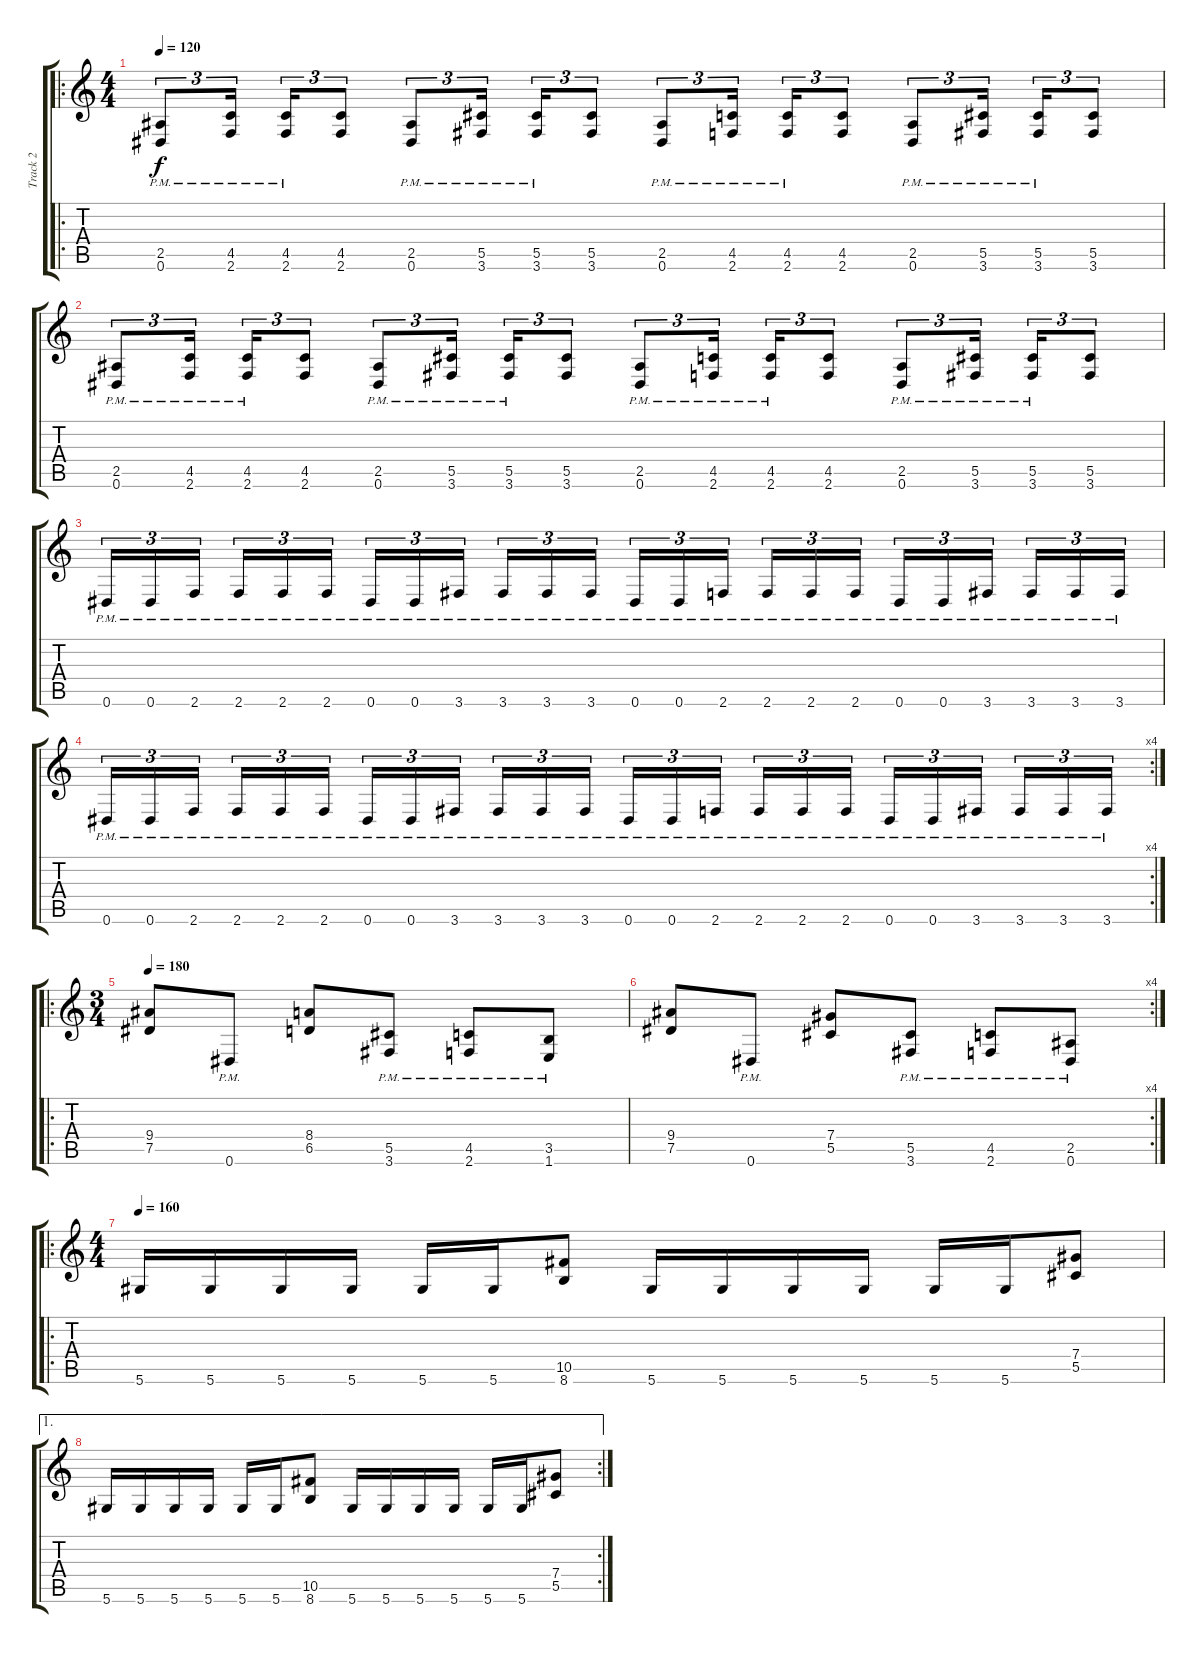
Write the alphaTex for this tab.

\track ("Track 2" "Track 2") {instrument distortionguitar}
\staff {score tabs}
\tuning (Eb4 Bb3 Gb3 Db3 Ab2 Eb2) {hide}
\ro
\ts (4 4)
\tempo 120
\clef g2
\ks c
(2.5{pm} 0.6{pm}).8{tu (3 2) dy f} (4.5{pm} 2.6{pm}).16{tu (3 2)} (4.5{pm} 2.6{pm}).16{tu (3 2)} (4.5 2.6).8{tu (3 2)} (2.5{pm} 0.6{pm}).8{tu (3 2)} (5.5{pm} 3.6{pm}).16{tu (3 2)} (5.5{pm} 3.6{pm}).16{tu (3 2)} (5.5 3.6).8{tu (3 2)} (2.5{pm} 0.6{pm}).8{tu (3 2)} (4.5{pm} 2.6{pm}).16{tu (3 2)} (4.5{pm} 2.6{pm}).16{tu (3 2)} (4.5 2.6).8{tu (3 2)} (2.5{pm} 0.6{pm}).8{tu (3 2)} (5.5{pm} 3.6{pm}).16{tu (3 2)} (5.5{pm} 3.6{pm}).16{tu (3 2)} (5.5 3.6).8{tu (3 2)} |
(2.5{pm} 0.6{pm}).8{tu (3 2)} (4.5{pm} 2.6{pm}).16{tu (3 2)} (4.5{pm} 2.6{pm}).16{tu (3 2)} (4.5 2.6).8{tu (3 2)} (2.5{pm} 0.6{pm}).8{tu (3 2)} (5.5{pm} 3.6{pm}).16{tu (3 2)} (5.5{pm} 3.6{pm}).16{tu (3 2)} (5.5 3.6).8{tu (3 2)} (2.5{pm} 0.6{pm}).8{tu (3 2)} (4.5{pm} 2.6{pm}).16{tu (3 2)} (4.5{pm} 2.6{pm}).16{tu (3 2)} (4.5 2.6).8{tu (3 2)} (2.5{pm} 0.6{pm}).8{tu (3 2)} (5.5{pm} 3.6{pm}).16{tu (3 2)} (5.5{pm} 3.6{pm}).16{tu (3 2)} (5.5 3.6).8{tu (3 2)} |
0.6{pm}.16{tu (3 2)} 0.6{pm}.16{tu (3 2)} 2.6{pm}.16{tu (3 2)} 2.6{pm}.16{tu (3 2)} 2.6{pm}.16{tu (3 2)} 2.6{pm}.16{tu (3 2)} 0.6{pm}.16{tu (3 2)} 0.6{pm}.16{tu (3 2)} 3.6{pm}.16{tu (3 2)} 3.6{pm}.16{tu (3 2)} 3.6{pm}.16{tu (3 2)} 3.6{pm}.16{tu (3 2)} 0.6{pm}.16{tu (3 2)} 0.6{pm}.16{tu (3 2)} 2.6{pm}.16{tu (3 2)} 2.6{pm}.16{tu (3 2)} 2.6{pm}.16{tu (3 2)} 2.6{pm}.16{tu (3 2)} 0.6{pm}.16{tu (3 2)} 0.6{pm}.16{tu (3 2)} 3.6{pm}.16{tu (3 2)} 3.6{pm}.16{tu (3 2)} 3.6{pm}.16{tu (3 2)} 3.6{pm}.16{tu (3 2)} |
\rc 4
0.6{pm}.16{tu (3 2)} 0.6{pm}.16{tu (3 2)} 2.6{pm}.16{tu (3 2)} 2.6{pm}.16{tu (3 2)} 2.6{pm}.16{tu (3 2)} 2.6{pm}.16{tu (3 2)} 0.6{pm}.16{tu (3 2)} 0.6{pm}.16{tu (3 2)} 3.6{pm}.16{tu (3 2)} 3.6{pm}.16{tu (3 2)} 3.6{pm}.16{tu (3 2)} 3.6{pm}.16{tu (3 2)} 0.6{pm}.16{tu (3 2)} 0.6{pm}.16{tu (3 2)} 2.6{pm}.16{tu (3 2)} 2.6{pm}.16{tu (3 2)} 2.6{pm}.16{tu (3 2)} 2.6{pm}.16{tu (3 2)} 0.6{pm}.16{tu (3 2)} 0.6{pm}.16{tu (3 2)} 3.6{pm}.16{tu (3 2)} 3.6{pm}.16{tu (3 2)} 3.6{pm}.16{tu (3 2)} 3.6{pm}.16{tu (3 2)} |
\ro
\ts (3 4)
\tempo 180
(9.4 7.5).8 0.6{pm}.8 (8.4 6.5).8 (5.5{pm} 3.6{pm}).8 (4.5{pm} 2.6{pm}).8 (3.5{pm} 1.6{pm}).8 |
\rc 4
(9.4 7.5).8 0.6{pm}.8 (7.4 5.5).8 (5.5{pm} 3.6{pm}).8 (4.5{pm} 2.6{pm}).8 (2.5{pm} 0.6{pm}).8 |
\ro
\ts (4 4)
\tempo 160
5.6.16 5.6.16 5.6.16 5.6.16 5.6.16 5.6.16 (10.5 8.6).8 5.6.16 5.6.16 5.6.16 5.6.16 5.6.16 5.6.16 (7.4 5.5).8 |
\ae 1
\rc 2
5.6.16 5.6.16 5.6.16 5.6.16 5.6.16 5.6.16 (10.5 8.6).8 5.6.16 5.6.16 5.6.16 5.6.16 5.6.16 5.6.16 (7.4 5.5).8
